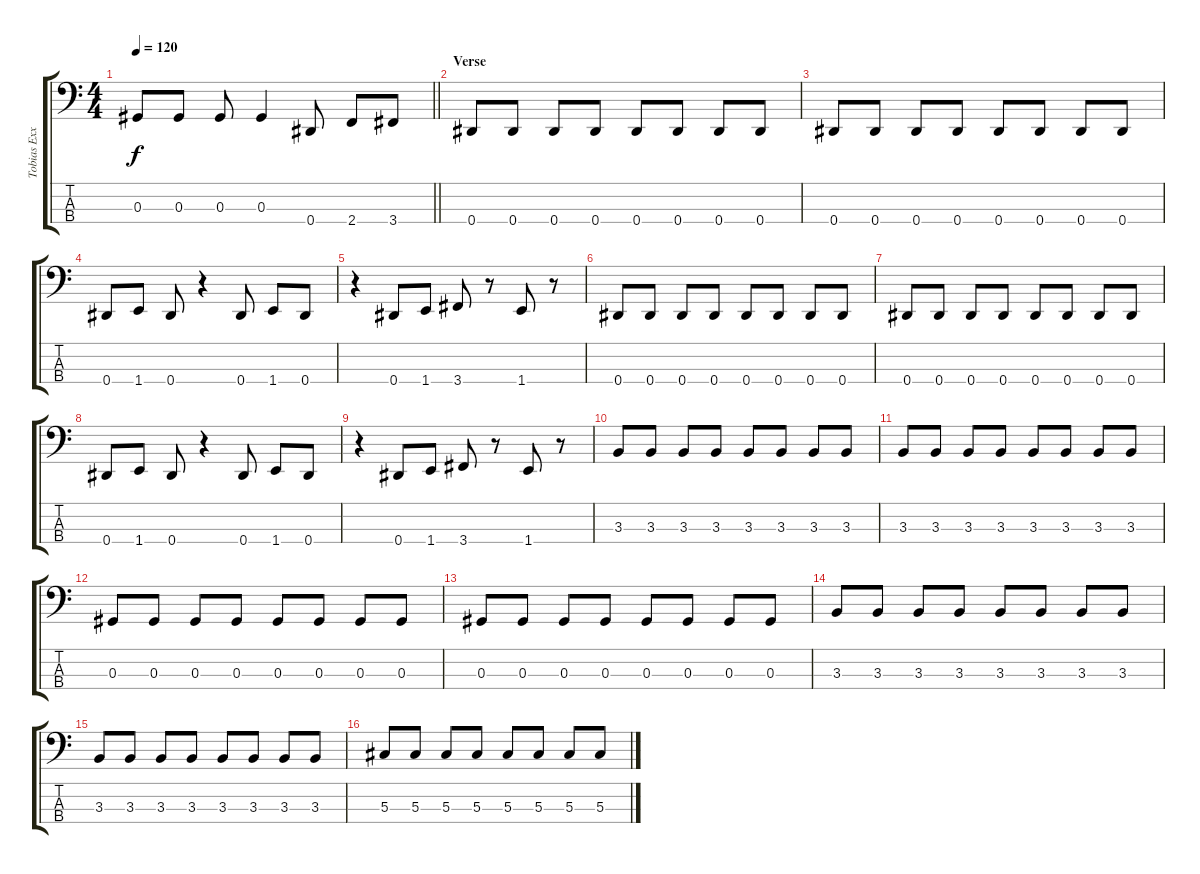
\track ("Tobias Exxel (Bass)" "Tobias Exx") {instrument electricbasspick}
\staff {score tabs}
\tuning (Gb2 Db2 Ab1 Eb1) {hide}
\ts (4 4)
\tempo 120
\clef f4
\barLineRight lightlight
\ks c
0.3.8{dy f} 0.3.8 0.3.8 0.3.4 0.4.8 2.4.8 3.4.8 |
\section ("" "Verse")
0.4.8 0.4.8 0.4.8 0.4.8 0.4.8 0.4.8 0.4.8 0.4.8 |
0.4.8 0.4.8 0.4.8 0.4.8 0.4.8 0.4.8 0.4.8 0.4.8 |
0.4.8 1.4.8 0.4.8 r.4 0.4.8 1.4.8 0.4.8 |
r.4 0.4.8 1.4.8 3.4.8 r.8 1.4.8 r.8 |
0.4.8 0.4.8 0.4.8 0.4.8 0.4.8 0.4.8 0.4.8 0.4.8 |
0.4.8 0.4.8 0.4.8 0.4.8 0.4.8 0.4.8 0.4.8 0.4.8 |
0.4.8 1.4.8 0.4.8 r.4 0.4.8 1.4.8 0.4.8 |
r.4 0.4.8 1.4.8 3.4.8 r.8 1.4.8 r.8 |
3.3.8 3.3.8 3.3.8 3.3.8 3.3.8 3.3.8 3.3.8 3.3.8 |
3.3.8 3.3.8 3.3.8 3.3.8 3.3.8 3.3.8 3.3.8 3.3.8 |
0.3.8 0.3.8 0.3.8 0.3.8 0.3.8 0.3.8 0.3.8 0.3.8 |
0.3.8 0.3.8 0.3.8 0.3.8 0.3.8 0.3.8 0.3.8 0.3.8 |
3.3.8 3.3.8 3.3.8 3.3.8 3.3.8 3.3.8 3.3.8 3.3.8 |
3.3.8 3.3.8 3.3.8 3.3.8 3.3.8 3.3.8 3.3.8 3.3.8 |
5.3.8 5.3.8 5.3.8 5.3.8 5.3.8 5.3.8 5.3.8 5.3.8
